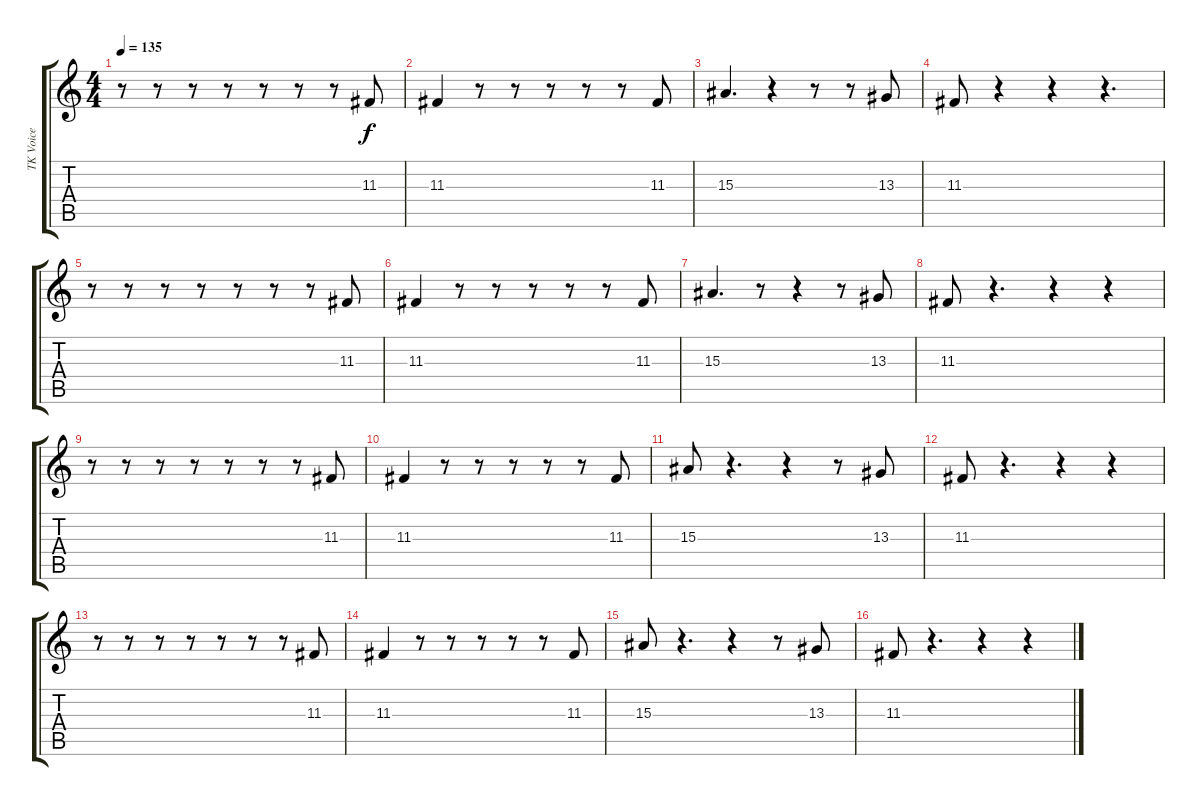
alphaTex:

\track ("TK Voice" "TK Voice") {instrument synthvoice}
\staff {score tabs}
\tuning (E4 B3 G3 D3 A2 E2) {hide}
\ts (4 4)
\tempo 135
\clef g2
\ks c
r.8{dy f} r.8 r.8 r.8 r.8 r.8 r.8 11.3.8 |
11.3.4 r.8 r.8 r.8 r.8 r.8 11.3.8 |
15.3.4{d} r.4 r.8 r.8 13.3.8 |
11.3.8 r.4 r.4 r.4{d} |
r.8 r.8 r.8 r.8 r.8 r.8 r.8 11.3.8 |
11.3.4 r.8 r.8 r.8 r.8 r.8 11.3.8 |
15.3.4{d} r.8 r.4 r.8 13.3.8 |
11.3.8 r.4{d} r.4 r.4 |
r.8 r.8 r.8 r.8 r.8 r.8 r.8 11.3.8 |
11.3.4 r.8 r.8 r.8 r.8 r.8 11.3.8 |
15.3.8 r.4{d} r.4 r.8 13.3.8 |
11.3.8 r.4{d} r.4 r.4 |
r.8 r.8 r.8 r.8 r.8 r.8 r.8 11.3.8 |
11.3.4 r.8 r.8 r.8 r.8 r.8 11.3.8 |
15.3.8 r.4{d} r.4 r.8 13.3.8 |
11.3.8 r.4{d} r.4 r.4
